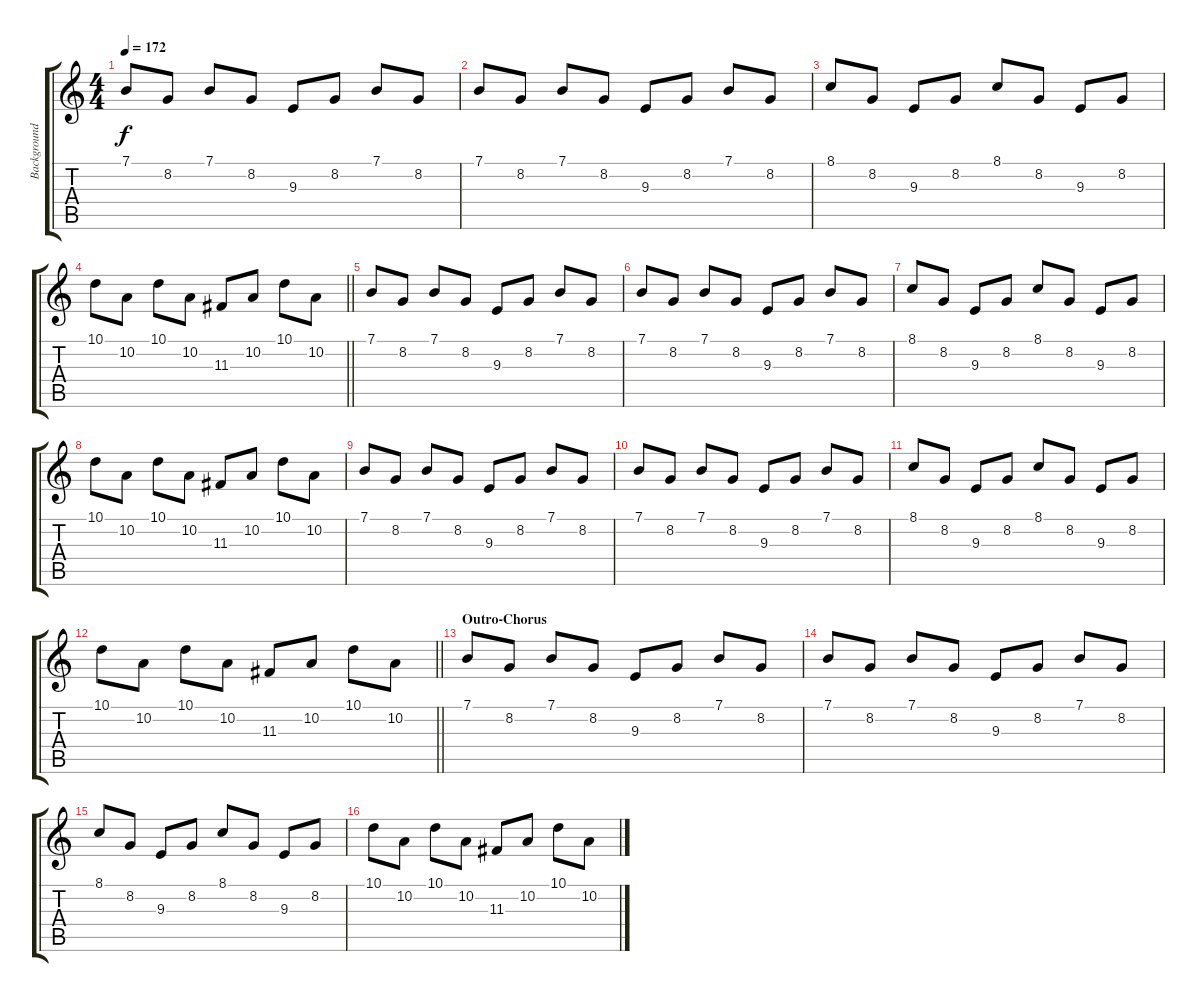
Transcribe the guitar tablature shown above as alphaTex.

\track ("Background" "Background") {instrument drawbarorgan}
\staff {score tabs}
\tuning (E4 B3 G3 D3 A2 E2) {hide}
\ts (4 4)
\tempo 172
\clef g2
\ks c
7.1.8{dy f} 8.2.8 7.1.8 8.2.8 9.3.8 8.2.8 7.1.8 8.2.8 |
7.1.8 8.2.8 7.1.8 8.2.8 9.3.8 8.2.8 7.1.8 8.2.8 |
8.1.8 8.2.8 9.3.8 8.2.8 8.1.8 8.2.8 9.3.8 8.2.8 |
\barLineRight lightlight
10.1.8 10.2.8 10.1.8 10.2.8 11.3.8 10.2.8 10.1.8 10.2.8 |
7.1.8 8.2.8 7.1.8 8.2.8 9.3.8 8.2.8 7.1.8 8.2.8 |
7.1.8 8.2.8 7.1.8 8.2.8 9.3.8 8.2.8 7.1.8 8.2.8 |
8.1.8 8.2.8 9.3.8 8.2.8 8.1.8 8.2.8 9.3.8 8.2.8 |
10.1.8 10.2.8 10.1.8 10.2.8 11.3.8 10.2.8 10.1.8 10.2.8 |
7.1.8 8.2.8 7.1.8 8.2.8 9.3.8 8.2.8 7.1.8 8.2.8 |
7.1.8 8.2.8 7.1.8 8.2.8 9.3.8 8.2.8 7.1.8 8.2.8 |
8.1.8 8.2.8 9.3.8 8.2.8 8.1.8 8.2.8 9.3.8 8.2.8 |
\barLineRight lightlight
10.1.8 10.2.8 10.1.8 10.2.8 11.3.8 10.2.8 10.1.8 10.2.8 |
\section ("" "Outro-Chorus")
7.1.8 8.2.8 7.1.8 8.2.8 9.3.8 8.2.8 7.1.8 8.2.8 |
7.1.8 8.2.8 7.1.8 8.2.8 9.3.8 8.2.8 7.1.8 8.2.8 |
8.1.8 8.2.8 9.3.8 8.2.8 8.1.8 8.2.8 9.3.8 8.2.8 |
10.1.8 10.2.8 10.1.8 10.2.8 11.3.8 10.2.8 10.1.8 10.2.8
